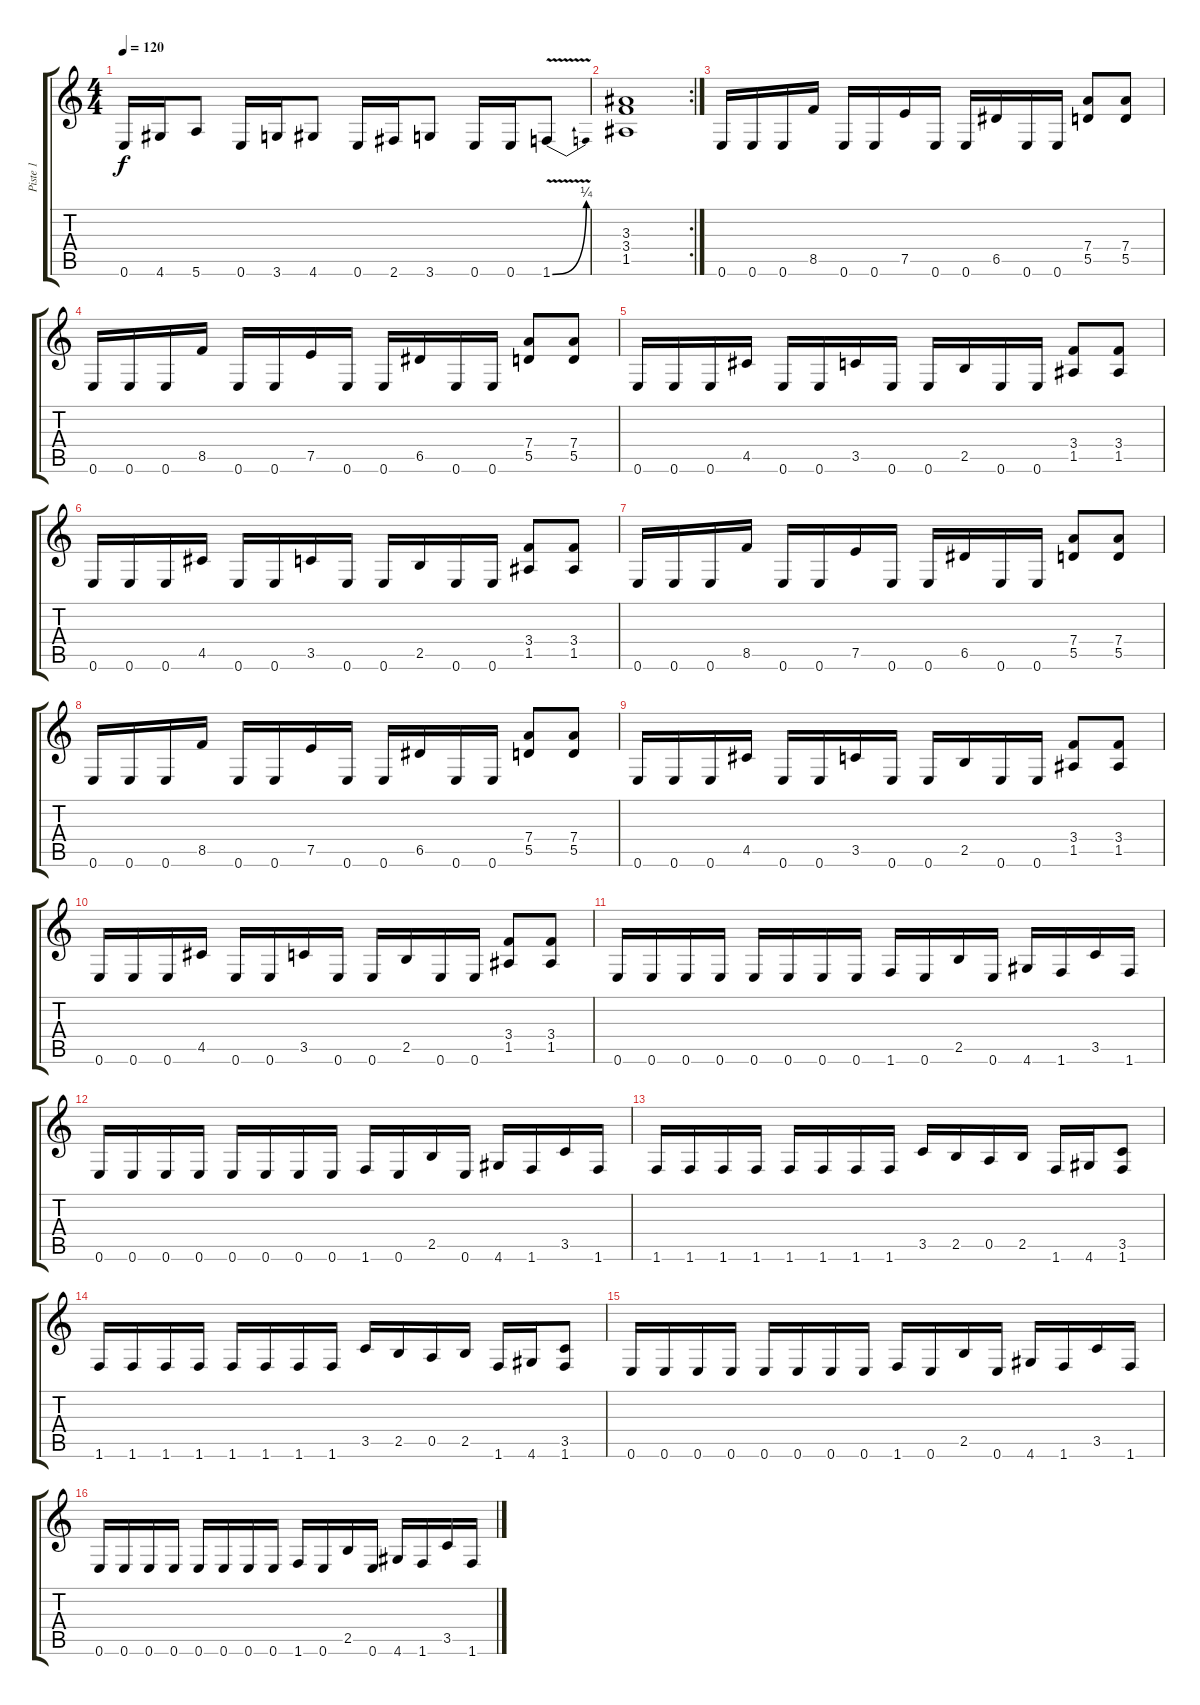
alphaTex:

\track ("Piste 1" "Piste 1") {instrument distortionguitar}
\staff {score tabs}
\tuning (E4 B3 G3 D3 A2 E2) {hide}
\ts (4 4)
\tempo 120
\clef g2
\ks c
0.6.16{dy f} 4.6.16 5.6.8 0.6.16 3.6.16 4.6.8 0.6.16 2.6.16 3.6.8 0.6.16 0.6.16 1.6{be (bend 0 0 60 1) v}.8 |
\rc 2
(3.3 3.4 1.5).1 |
0.6.16 0.6.16 0.6.16 8.5.16 0.6.16 0.6.16 7.5.16 0.6.16 0.6.16 6.5.16 0.6.16 0.6.16 (7.4 5.5).8 (7.4 5.5).8 |
0.6.16 0.6.16 0.6.16 8.5.16 0.6.16 0.6.16 7.5.16 0.6.16 0.6.16 6.5.16 0.6.16 0.6.16 (7.4 5.5).8 (7.4 5.5).8 |
0.6.16 0.6.16 0.6.16 4.5.16 0.6.16 0.6.16 3.5.16 0.6.16 0.6.16 2.5.16 0.6.16 0.6.16 (3.4 1.5).8 (3.4 1.5).8 |
0.6.16 0.6.16 0.6.16 4.5.16 0.6.16 0.6.16 3.5.16 0.6.16 0.6.16 2.5.16 0.6.16 0.6.16 (3.4 1.5).8 (3.4 1.5).8 |
0.6.16 0.6.16 0.6.16 8.5.16 0.6.16 0.6.16 7.5.16 0.6.16 0.6.16 6.5.16 0.6.16 0.6.16 (7.4 5.5).8 (7.4 5.5).8 |
0.6.16 0.6.16 0.6.16 8.5.16 0.6.16 0.6.16 7.5.16 0.6.16 0.6.16 6.5.16 0.6.16 0.6.16 (7.4 5.5).8 (7.4 5.5).8 |
0.6.16 0.6.16 0.6.16 4.5.16 0.6.16 0.6.16 3.5.16 0.6.16 0.6.16 2.5.16 0.6.16 0.6.16 (3.4 1.5).8 (3.4 1.5).8 |
0.6.16 0.6.16 0.6.16 4.5.16 0.6.16 0.6.16 3.5.16 0.6.16 0.6.16 2.5.16 0.6.16 0.6.16 (3.4 1.5).8 (3.4 1.5).8 |
0.6.16 0.6.16 0.6.16 0.6.16 0.6.16 0.6.16 0.6.16 0.6.16 1.6.16 0.6.16 2.5.16 0.6.16 4.6.16 1.6.16 3.5.16 1.6.16 |
0.6.16 0.6.16 0.6.16 0.6.16 0.6.16 0.6.16 0.6.16 0.6.16 1.6.16 0.6.16 2.5.16 0.6.16 4.6.16 1.6.16 3.5.16 1.6.16 |
1.6.16 1.6.16 1.6.16 1.6.16 1.6.16 1.6.16 1.6.16 1.6.16 3.5.16 2.5.16 0.5.16 2.5.16 1.6.16 4.6.16 (3.5 1.6).8 |
1.6.16 1.6.16 1.6.16 1.6.16 1.6.16 1.6.16 1.6.16 1.6.16 3.5.16 2.5.16 0.5.16 2.5.16 1.6.16 4.6.16 (3.5 1.6).8 |
0.6.16 0.6.16 0.6.16 0.6.16 0.6.16 0.6.16 0.6.16 0.6.16 1.6.16 0.6.16 2.5.16 0.6.16 4.6.16 1.6.16 3.5.16 1.6.16 |
0.6.16 0.6.16 0.6.16 0.6.16 0.6.16 0.6.16 0.6.16 0.6.16 1.6.16 0.6.16 2.5.16 0.6.16 4.6.16 1.6.16 3.5.16 1.6.16
